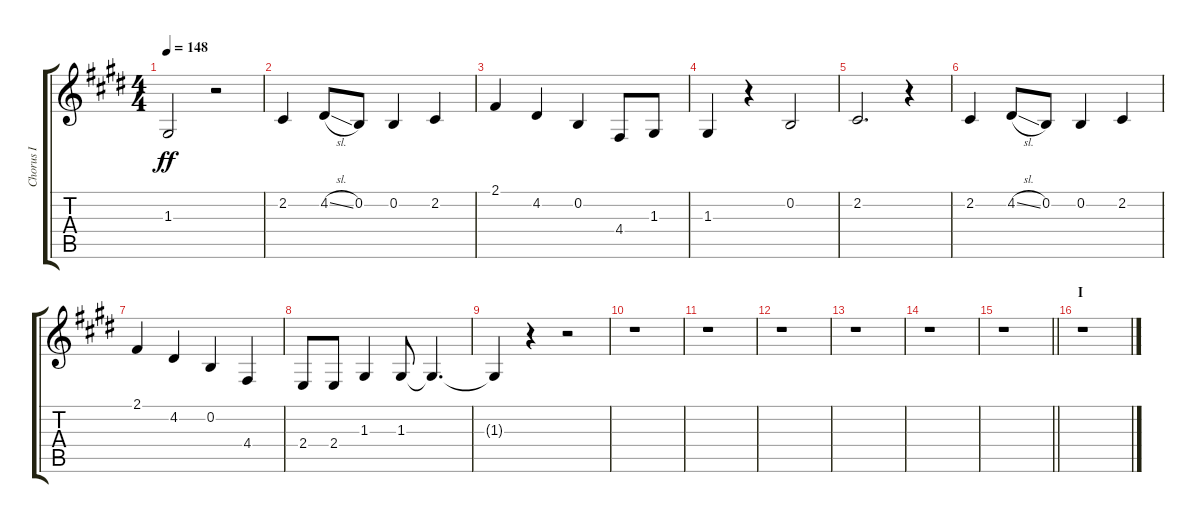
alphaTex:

\track ("Chorus I" "Chorus I") {instrument voiceoohs}
\staff {score tabs}
\tuning (E4 B3 G3 D3 A2 E2) {hide}
\ts (4 4)
\tempo 148
\clef g2
\ks e
1.3{t}.2{dy ff} r.2 |
2.2.4 4.2{sl}.8 0.2.8 0.2.4 2.2.4 |
2.1.4 4.2.4 0.2.4 4.4.8 1.3.8 |
1.3.4 r.4 0.2.2 |
2.2.2{d} r.4 |
2.2.4 4.2{sl}.8 0.2.8 0.2.4 2.2.4 |
2.1.4 4.2.4 0.2.4 4.4.4 |
2.4.8 2.4.8 1.3.4 1.3.8 1.3{t}.4{d} |
1.3{t}.4 r.4 r.2 |
r.1 |
r.1 |
r.1 |
r.1 |
r.1 |
\barLineRight lightlight
r.1 |
\section ("" "I")
r.1
